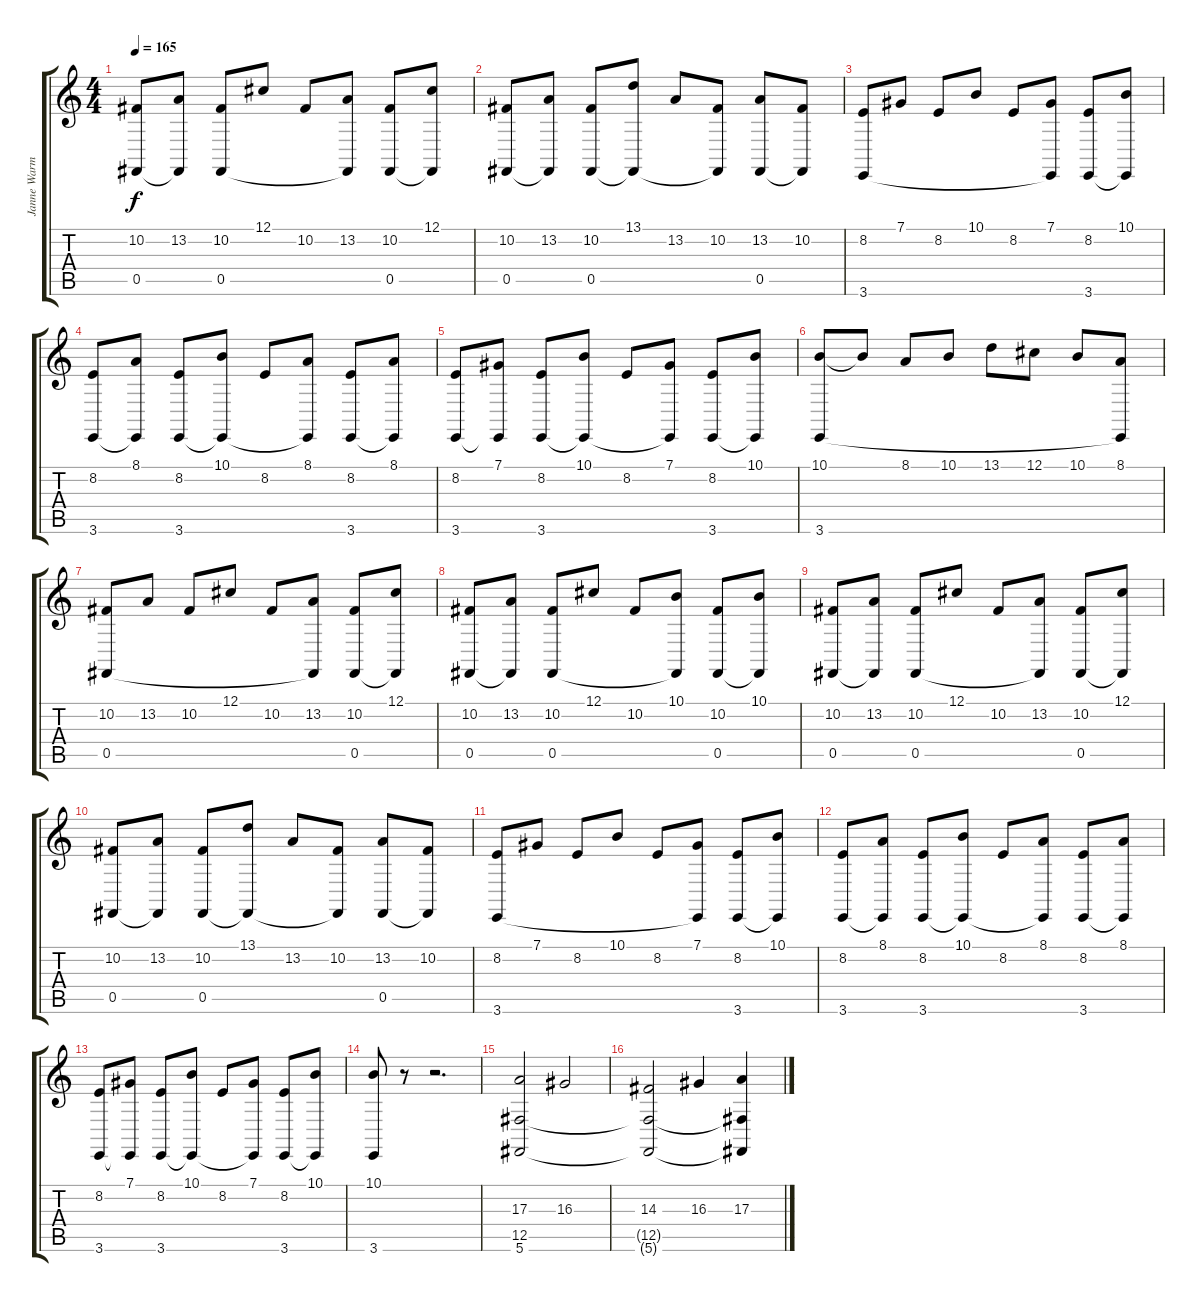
\track ("Janne Warman" "Janne Warm") {instrument stringensemble1}
\staff {score tabs}
\tuning (Db4 Ab3 E3 B2 Gb2 Db2) {hide}
\ts (4 4)
\tempo 165
\clef g2
\ks c
(10.2 0.5).8{dy f} (13.2 0.5{t}).8 (10.2 0.5).8 12.1.8 10.2.8 (13.2 0.5{t}).8 (10.2 0.5).8 (12.1 0.5{t}).8 |
(10.2 0.5).8 (13.2 0.5{t}).8 (10.2 0.5).8 (13.1 0.5{t}).8 13.2.8 (10.2 0.5{t}).8 (13.2 0.5).8 (10.2 0.5{t}).8 |
(8.2 3.6).8 7.1.8 8.2.8 10.1.8 8.2.8 (7.1 3.6{t}).8 (8.2 3.6).8 (10.1 3.6{t}).8 |
(8.2 3.6).8 (8.1 3.6{t}).8 (8.2 3.6).8 (10.1 3.6{t}).8 8.2.8 (8.1 3.6{t}).8 (8.2 3.6).8 (8.1 3.6{t}).8 |
(8.2 3.6).8 (7.1 3.6{t}).8 (8.2 3.6).8 (10.1 3.6{t}).8 8.2.8 (7.1 3.6{t}).8 (8.2 3.6).8 (10.1 3.6{t}).8 |
(10.1 3.6).8 10.1{t}.8 8.1.8 10.1.8 13.1.8 12.1.8 10.1.8 (8.1 3.6{t}).8 |
(10.2 0.5).8 13.2.8 10.2.8 12.1.8 10.2.8 (13.2 0.5{t}).8 (10.2 0.5).8 (12.1 0.5{t}).8 |
(10.2 0.5).8 (13.2 0.5{t}).8 (10.2 0.5).8 12.1.8 10.2.8 (10.1 0.5{t}).8 (10.2 0.5).8 (10.1 0.5{t}).8 |
(10.2 0.5).8 (13.2 0.5{t}).8 (10.2 0.5).8 12.1.8 10.2.8 (13.2 0.5{t}).8 (10.2 0.5).8 (12.1 0.5{t}).8 |
(10.2 0.5).8 (13.2 0.5{t}).8 (10.2 0.5).8 (13.1 0.5{t}).8 13.2.8 (10.2 0.5{t}).8 (13.2 0.5).8 (10.2 0.5{t}).8 |
(8.2 3.6).8 7.1.8 8.2.8 10.1.8 8.2.8 (7.1 3.6{t}).8 (8.2 3.6).8 (10.1 3.6{t}).8 |
(8.2 3.6).8 (8.1 3.6{t}).8 (8.2 3.6).8 (10.1 3.6{t}).8 8.2.8 (8.1 3.6{t}).8 (8.2 3.6).8 (8.1 3.6{t}).8 |
(8.2 3.6).8 (7.1 3.6{t}).8 (8.2 3.6).8 (10.1 3.6{t}).8 8.2.8 (7.1 3.6{t}).8 (8.2 3.6).8 (10.1 3.6{t}).8 |
(10.1 3.6).8 r.8 r.2{d} |
(17.3 12.5 5.6).2{instrument stringensemble1} 16.3.2 |
(14.3 12.5{t} 5.6{t}).2 16.3.4 (17.3 12.5{t} 5.6{t}).4
